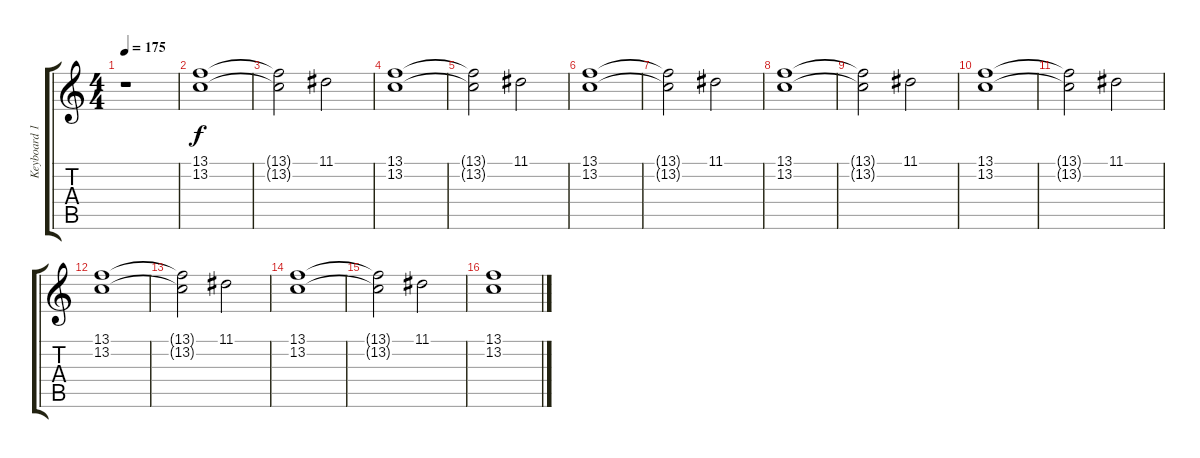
\track ("Keyboard 1." "Keyboard 1") {instrument pad1newage}
\staff {score tabs}
\tuning (E4 B3 G3 D3 A2 E2) {hide}
\ts (4 4)
\tempo 175
\clef g2
\ks c
r.1{dy f} |
(13.1 13.2).1{instrument churchorgan} |
(13.1{t} 13.2{t}).2 11.1.2 |
(13.1 13.2).1{instrument churchorgan} |
(13.1{t} 13.2{t}).2 11.1.2 |
(13.1 13.2).1{instrument churchorgan} |
(13.1{t} 13.2{t}).2 11.1.2 |
(13.1 13.2).1{instrument churchorgan} |
(13.1{t} 13.2{t}).2 11.1.2 |
(13.1 13.2).1{instrument churchorgan} |
(13.1{t} 13.2{t}).2 11.1.2 |
(13.1 13.2).1{instrument churchorgan} |
(13.1{t} 13.2{t}).2 11.1.2 |
(13.1 13.2).1{instrument churchorgan} |
(13.1{t} 13.2{t}).2 11.1.2 |
(13.1 13.2).1{instrument churchorgan}
